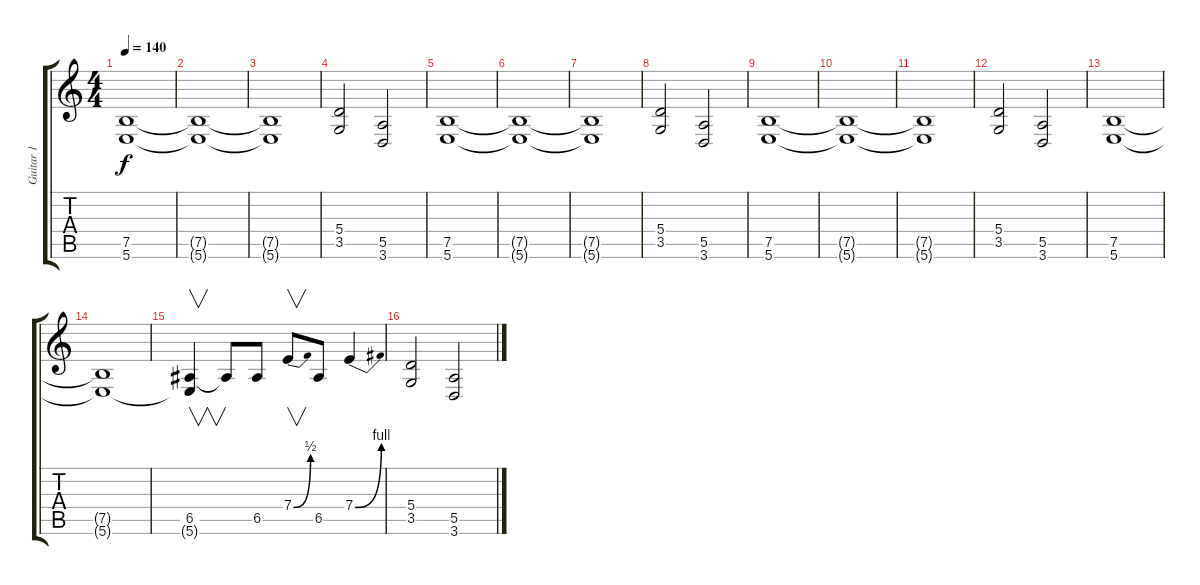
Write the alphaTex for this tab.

\track ("Guitar 1" "Guitar 1") {instrument distortionguitar}
\staff {score tabs}
\tuning (B3 Gb3 D3 A2 E2 B1) {hide}
\ts (4 4)
\tempo 140
\clef g2
\ks c
(7.5 5.6).1{dy f} |
(7.5{t} 5.6{t}).1 |
(7.5{t} 5.6{t}).1 |
(5.4 3.5).2 (5.5 3.6).2 |
(7.5 5.6).1 |
(7.5{t} 5.6{t}).1 |
(7.5{t} 5.6{t}).1 |
(5.4 3.5).2 (5.5 3.6).2 |
(7.5 5.6).1 |
(7.5{t} 5.6{t}).1 |
(7.5{t} 5.6{t}).1 |
(5.4 3.5).2 (5.5 3.6).2 |
(7.5 5.6).1 |
(7.5{t} 5.6{t}).1 |
(6.5 5.6{t}).4{v} 6.5{t}.8 6.5.8 7.4{be (bend 0 0 60 2)}.8{v} 6.5.8 7.4{be (bend 0 0 60 4)}.4 |
(5.4 3.5).2 (5.5 3.6).2
